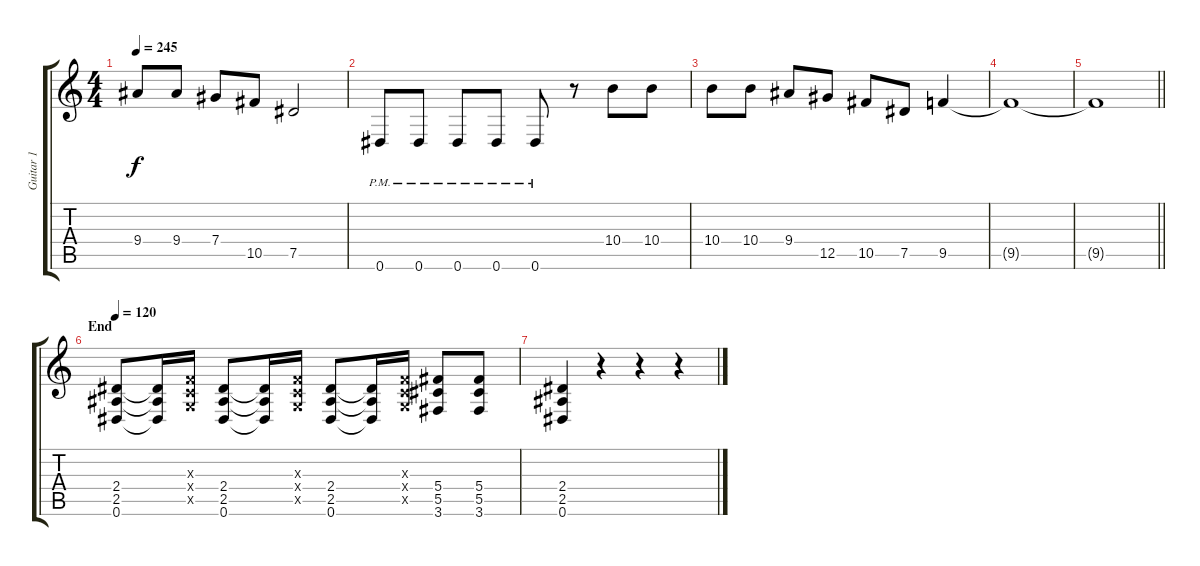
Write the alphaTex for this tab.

\track ("Guitar 1" "Guitar 1") {instrument distortionguitar}
\staff {score tabs}
\tuning (Eb4 Bb3 Gb3 Db3 Ab2 Eb2) {hide}
\ts (4 4)
\tempo 245
\clef g2
\ks c
9.4.8{dy f} 9.4.8 7.4.8 10.5.8 7.5.2 |
0.6{pm}.8 0.6{pm}.8 0.6{pm}.8 0.6{pm}.8 0.6{pm}.8 r.8 10.4.8 10.4.8 |
10.4.8 10.4.8 9.4.8 12.5.8 10.5.8 7.5.8 9.5.4 |
9.5{t}.1 |
\barLineRight lightlight
9.5{t}.1 |
\section ("" "End")
\tempo 120
(2.4 2.5 0.6).8 (2.4{t} 2.5{t} 0.6{t}).16 (-1.3{x} -1.4{x} -1.5{x}).16 (2.4 2.5 0.6).8 (2.4{t} 2.5{t} 0.6{t}).16 (-1.3{x} -1.4{x} -1.5{x}).16 (2.4 2.5 0.6).8 (2.4{t} 2.5{t} 0.6{t}).16 (-1.3{x} -1.4{x} -1.5{x}).16 (5.4 5.5 3.6).8 (5.4 5.5 3.6).8 |
(2.4 2.5 0.6).4 r.4 r.4 r.4
